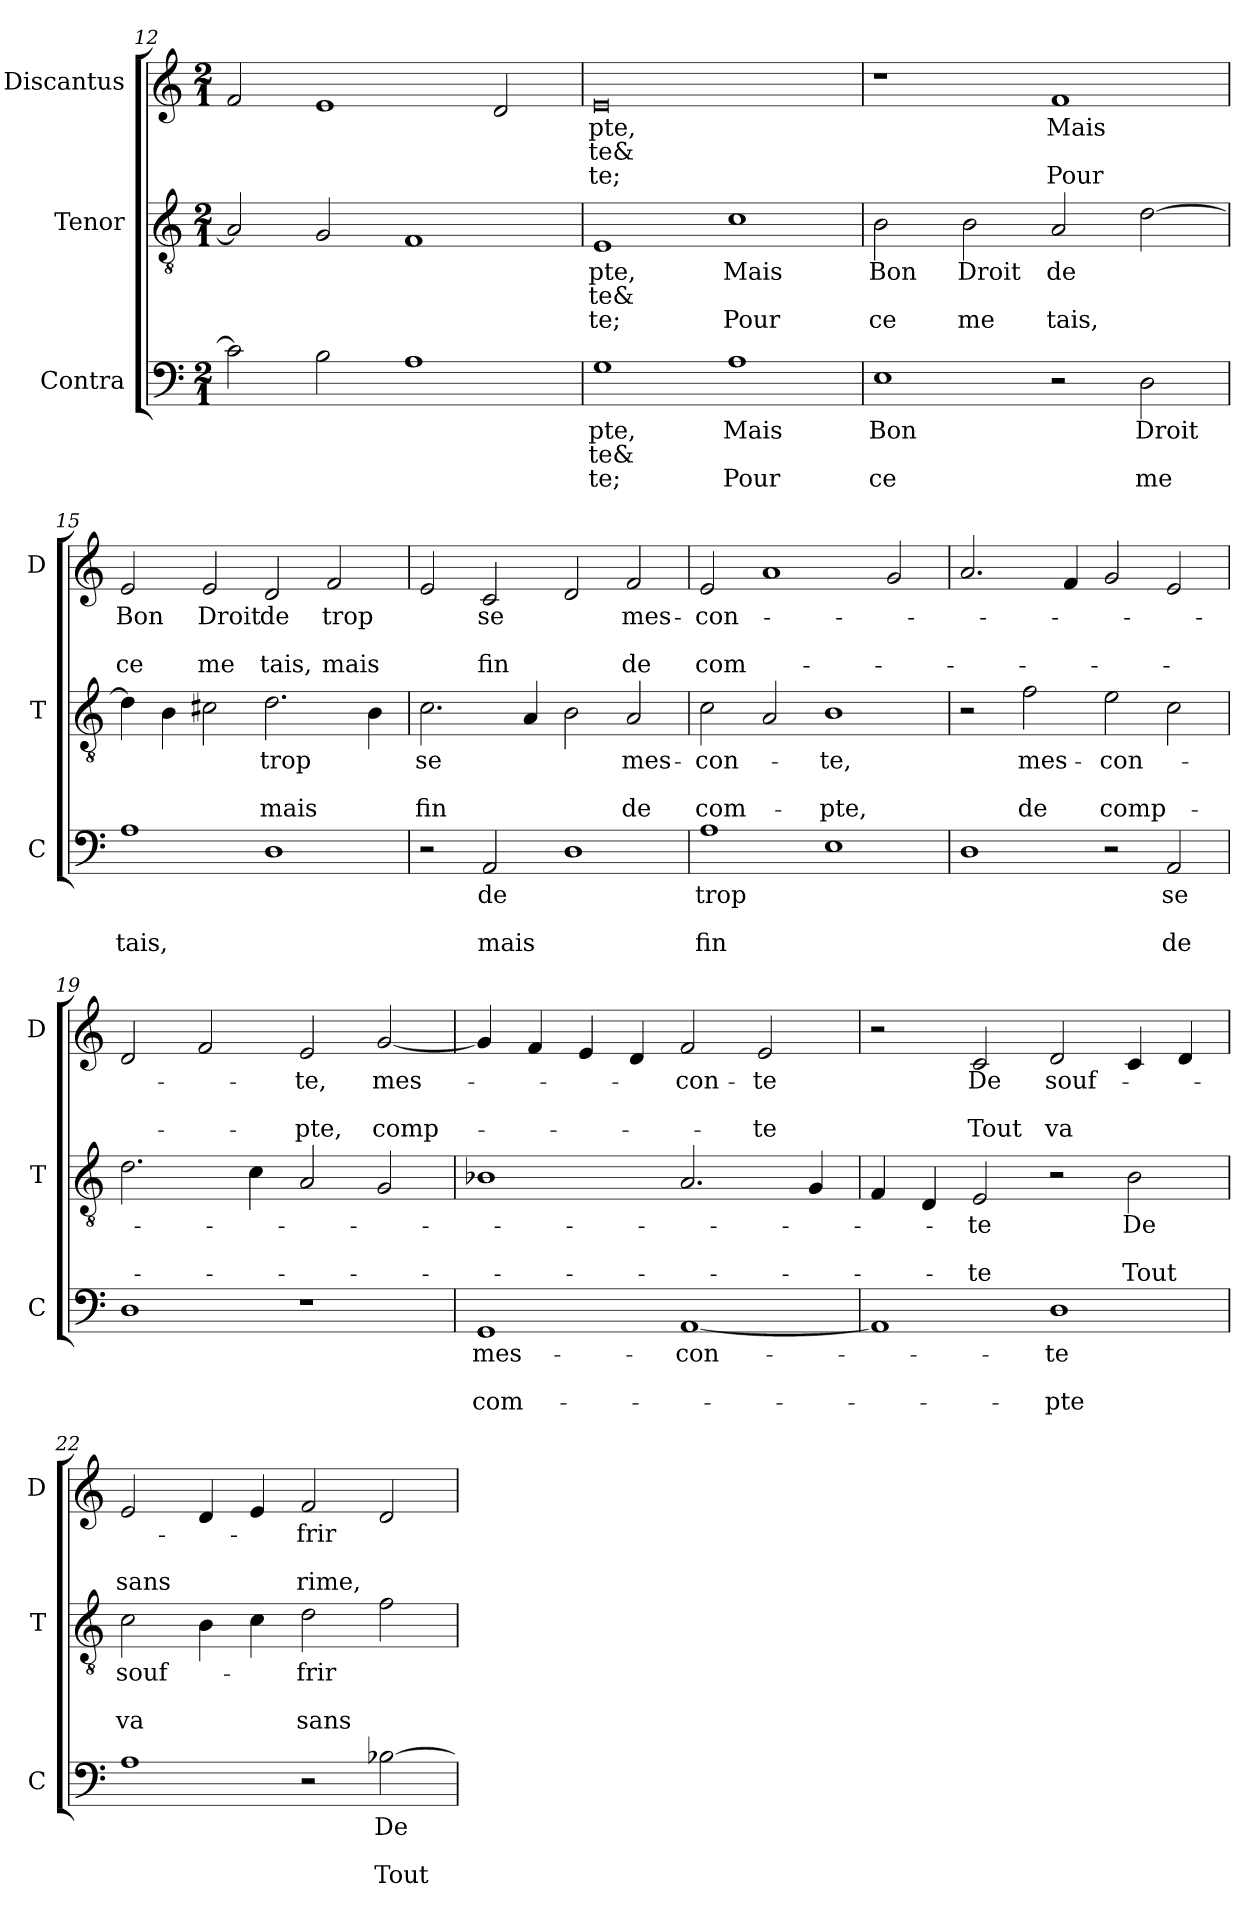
**kern	**text	**text	**text	**kern	**text	**text	**text	**kern	**text	**text	**text
*part3	*part3	*part3	*part3	*part2	*part2	*part2	*part2	*part1	*part1	*part1	*part1
*staff3	*staff3	*staff3	*staff3	*staff2	*staff2	*staff2	*staff2	*staff1	*staff1	*staff1	*staff1
*I"Contra	*	*	*	*I"Tenor	*	*	*	*I"Discantus	*	*	*
*I'C	*	*	*	*I'T	*	*	*	*I'D	*	*	*
*clefF4	*	*	*	*clefGv2	*	*	*	*clefG2	*	*	*
*k[]	*	*	*	*k[]	*	*	*	*k[]	*	*	*
*M2/1	*	*	*	*M2/1	*	*	*	*M2/1	*	*	*
=12	=12	=12	=12	=12	=12	=12	=12	=12	=12	=12	=12
2c]	.	.	.	2A]	.	.	.	2f	.	.	.
2B	.	.	.	2G	.	.	.	1e	.	.	.
1A	.	.	.	1F	.	.	.	.	.	.	.
.	.	.	.	.	.	.	.	2d	.	.	.
=13	=13	=13	=13	=13	=13	=13	=13	=13	=13	=13	=13
1G	-pte,	-te&	-te;	1E	-pte,	-te&	-te;	0e	-pte,	-te&	-te;
1A	Mais	.	Pour	1c	Mais	.	Pour	.	.	.	.
=14	=14	=14	=14	=14	=14	=14	=14	=14	=14	=14	=14
1E	Bon	.	ce	2B	Bon	.	ce	1r	.	.	.
.	.	.	.	2B	Droit	.	me	.	.	.	.
2r	.	.	.	2A	de	.	tais,	1f	Mais	.	Pour
2D	Droit	.	me	[2d	.	.	.	.	.	.	.
=15	=15	=15	=15	=15	=15	=15	=15	=15	=15	=15	=15
1A	.	.	tais,	4d]	.	.	.	2e	Bon	.	ce
.	.	.	.	4B	.	.	.	.	.	.	.
.	.	.	.	2c#X	.	.	.	2e	Droit	.	me
1D	.	.	.	2.d	trop	.	mais	2d	de	.	tais,
.	.	.	.	.	.	.	.	2f	trop	.	mais
.	.	.	.	4B	.	.	.	.	.	.	.
=16	=16	=16	=16	=16	=16	=16	=16	=16	=16	=16	=16
2r	.	.	.	2.c	se	.	fin	2e	.	.	.
2AA	de	.	mais	.	.	.	.	2c	se	.	fin
.	.	.	.	4A	.	.	.	.	.	.	.
1D	.	.	.	2B	.	.	.	2d	.	.	.
.	.	.	.	2A	mes-	.	de	2f	mes-	.	de
=17	=17	=17	=17	=17	=17	=17	=17	=17	=17	=17	=17
1A	trop	.	fin	2c	-con-	.	com-	2e	-con-	.	com-
.	.	.	.	2A	.	.	.	1a	.	.	.
1E	.	.	.	1B	-te,	.	-pte,	.	.	.	.
.	.	.	.	.	.	.	.	2g	.	.	.
=18	=18	=18	=18	=18	=18	=18	=18	=18	=18	=18	=18
1D	.	.	.	2r	.	.	.	2.a	.	.	.
.	.	.	.	2f	mes-	.	de	.	.	.	.
.	.	.	.	.	.	.	.	4f	.	.	.
2r	.	.	.	2e	-con-	.	comp-	2g	.	.	.
2AA	se	.	de	2c	.	.	.	2e	.	.	.
=19	=19	=19	=19	=19	=19	=19	=19	=19	=19	=19	=19
1D	.	.	.	2.d	.	.	.	2d	.	.	.
.	.	.	.	.	.	.	.	2f	.	.	.
.	.	.	.	4c	.	.	.	.	.	.	.
1r	.	.	.	2A	.	.	.	2e	-te,	.	-pte,
.	.	.	.	2G	.	.	.	[2g	mes-	.	comp-
=20	=20	=20	=20	=20	=20	=20	=20	=20	=20	=20	=20
1GG	mes-	.	com-	1B-X	.	.	.	4g]	.	.	.
.	.	.	.	.	.	.	.	4f	.	.	.
.	.	.	.	.	.	.	.	4e	.	.	.
.	.	.	.	.	.	.	.	4d	.	.	.
[1AA	-con-	.	.	2.A	.	.	.	2f	-con-	.	.
.	.	.	.	.	.	.	.	2e	-te	.	-te
.	.	.	.	4G	.	.	.	.	.	.	.
=21	=21	=21	=21	=21	=21	=21	=21	=21	=21	=21	=21
1AA]	.	.	.	4F	.	.	.	2r	.	.	.
.	.	.	.	4D	.	.	.	.	.	.	.
.	.	.	.	2E	-te	.	-te	2c	De	.	Tout
1D	-te	.	-pte	2r	.	.	.	2d	souf-	.	va
.	.	.	.	2B	De	.	Tout	4c	.	.	.
.	.	.	.	.	.	.	.	4d	.	.	.
=22	=22	=22	=22	=22	=22	=22	=22	=22	=22	=22	=22
1A	.	.	.	2c	souf-	.	va	2e	.	.	sans
.	.	.	.	4B	.	.	.	4d	.	.	.
.	.	.	.	4c	.	.	.	4e	.	.	.
2r	.	.	.	2d	-frir	.	sans	2f	-frir	.	rime,
[2B-X	De	.	Tout	2f	.	.	.	2d	.	.	.
=	=	=	=	=	=	=	=	=	=	=	=
*-	*-	*-	*-	*-	*-	*-	*-	*-	*-	*-	*-
